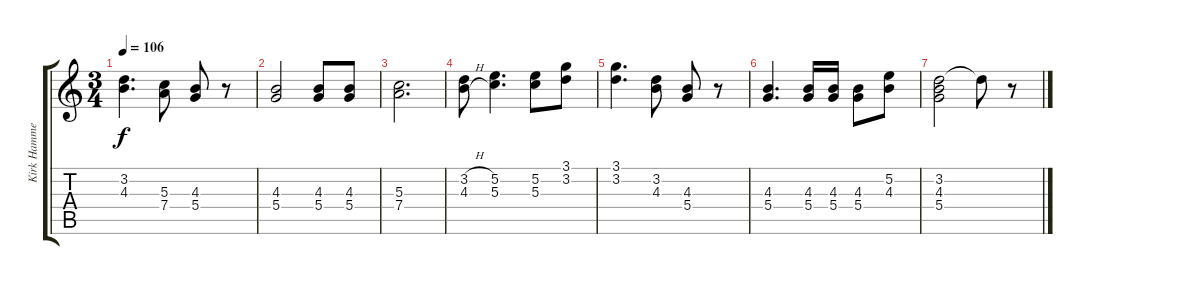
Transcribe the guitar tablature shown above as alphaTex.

\track ("Kirk Hammett" "Kirk Hamme") {instrument distortionguitar}
\staff {score tabs}
\tuning (E4 B3 G3 D3 A2 E2) {hide}
\ts (3 4)
\tempo 106
\clef g2
\ks c
(3.2 4.3).4{d dy f} (5.3 7.4).8 (4.3 5.4).8 r.8 |
(4.3 5.4).2 (4.3 5.4).8 (4.3 5.4).8 |
(5.3 7.4).2{d} |
(3.2{h} 4.3{h}).8 (5.2 5.3).4{d} (5.2 5.3).8 (3.1 3.2).8 |
(3.1 3.2).4{d} (3.2 4.3).8 (4.3 5.4).8 r.8 |
(4.3 5.4).4{d} (4.3 5.4).16 (4.3 5.4).16 (4.3 5.4).8 (5.2 4.3).8 |
(3.2 4.3 5.4).2 3.2{t}.8 r.8
